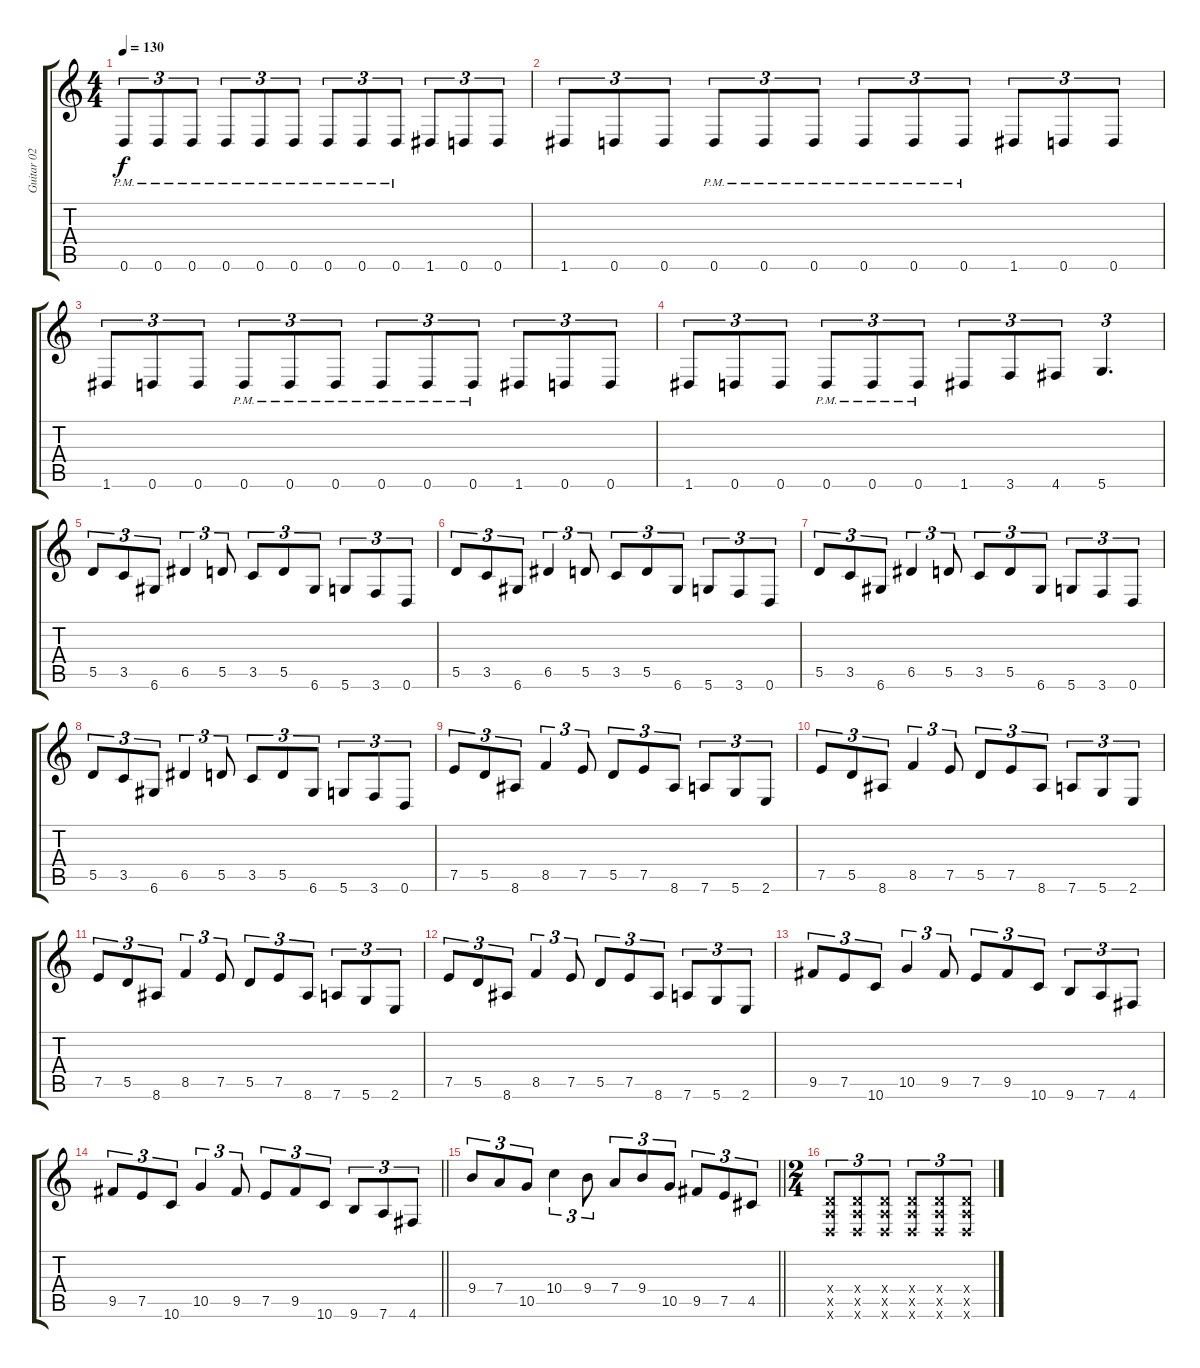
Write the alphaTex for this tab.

\track ("Guitar 02" "Guitar 02") {mute instrument distortionguitar}
\staff {score tabs}
\tuning (E4 B3 G3 D3 A2 D2) {hide}
\ts (4 4)
\tempo 130
\clef g2
\ks c
0.6{pm}.8{tu (3 2) dy f} 0.6{pm}.8{tu (3 2)} 0.6{pm}.8{tu (3 2)} 0.6{pm}.8{tu (3 2)} 0.6{pm}.8{tu (3 2)} 0.6{pm}.8{tu (3 2)} 0.6{pm}.8{tu (3 2)} 0.6{pm}.8{tu (3 2)} 0.6{pm}.8{tu (3 2)} 1.6.8{tu (3 2)} 0.6.8{tu (3 2)} 0.6.8{tu (3 2)} |
1.6.8{tu (3 2)} 0.6.8{tu (3 2)} 0.6.8{tu (3 2)} 0.6{pm}.8{tu (3 2)} 0.6{pm}.8{tu (3 2)} 0.6{pm}.8{tu (3 2)} 0.6{pm}.8{tu (3 2)} 0.6{pm}.8{tu (3 2)} 0.6{pm}.8{tu (3 2)} 1.6.8{tu (3 2)} 0.6.8{tu (3 2)} 0.6.8{tu (3 2)} |
1.6.8{tu (3 2)} 0.6.8{tu (3 2)} 0.6.8{tu (3 2)} 0.6{pm}.8{tu (3 2)} 0.6{pm}.8{tu (3 2)} 0.6{pm}.8{tu (3 2)} 0.6{pm}.8{tu (3 2)} 0.6{pm}.8{tu (3 2)} 0.6{pm}.8{tu (3 2)} 1.6.8{tu (3 2)} 0.6.8{tu (3 2)} 0.6.8{tu (3 2)} |
1.6.8{tu (3 2)} 0.6.8{tu (3 2)} 0.6.8{tu (3 2)} 0.6{pm}.8{tu (3 2)} 0.6{pm}.8{tu (3 2)} 0.6{pm}.8{tu (3 2)} 1.6.8{tu (3 2)} 3.6.8{tu (3 2)} 4.6.8{tu (3 2)} 5.6.4{d tu (3 2)} |
5.5.8{tu (3 2)} 3.5.8{tu (3 2)} 6.6.8{tu (3 2)} 6.5.4{tu (3 2)} 5.5.8{tu (3 2)} 3.5.8{tu (3 2)} 5.5.8{tu (3 2)} 6.6.8{tu (3 2)} 5.6.8{tu (3 2)} 3.6.8{tu (3 2)} 0.6.8{tu (3 2)} |
5.5.8{tu (3 2)} 3.5.8{tu (3 2)} 6.6.8{tu (3 2)} 6.5.4{tu (3 2)} 5.5.8{tu (3 2)} 3.5.8{tu (3 2)} 5.5.8{tu (3 2)} 6.6.8{tu (3 2)} 5.6.8{tu (3 2)} 3.6.8{tu (3 2)} 0.6.8{tu (3 2)} |
5.5.8{tu (3 2)} 3.5.8{tu (3 2)} 6.6.8{tu (3 2)} 6.5.4{tu (3 2)} 5.5.8{tu (3 2)} 3.5.8{tu (3 2)} 5.5.8{tu (3 2)} 6.6.8{tu (3 2)} 5.6.8{tu (3 2)} 3.6.8{tu (3 2)} 0.6.8{tu (3 2)} |
5.5.8{tu (3 2)} 3.5.8{tu (3 2)} 6.6.8{tu (3 2)} 6.5.4{tu (3 2)} 5.5.8{tu (3 2)} 3.5.8{tu (3 2)} 5.5.8{tu (3 2)} 6.6.8{tu (3 2)} 5.6.8{tu (3 2)} 3.6.8{tu (3 2)} 0.6.8{tu (3 2)} |
7.5.8{tu (3 2)} 5.5.8{tu (3 2)} 8.6.8{tu (3 2)} 8.5.4{tu (3 2)} 7.5.8{tu (3 2)} 5.5.8{tu (3 2)} 7.5.8{tu (3 2)} 8.6.8{tu (3 2)} 7.6.8{tu (3 2)} 5.6.8{tu (3 2)} 2.6.8{tu (3 2)} |
7.5.8{tu (3 2)} 5.5.8{tu (3 2)} 8.6.8{tu (3 2)} 8.5.4{tu (3 2)} 7.5.8{tu (3 2)} 5.5.8{tu (3 2)} 7.5.8{tu (3 2)} 8.6.8{tu (3 2)} 7.6.8{tu (3 2)} 5.6.8{tu (3 2)} 2.6.8{tu (3 2)} |
7.5.8{tu (3 2)} 5.5.8{tu (3 2)} 8.6.8{tu (3 2)} 8.5.4{tu (3 2)} 7.5.8{tu (3 2)} 5.5.8{tu (3 2)} 7.5.8{tu (3 2)} 8.6.8{tu (3 2)} 7.6.8{tu (3 2)} 5.6.8{tu (3 2)} 2.6.8{tu (3 2)} |
7.5.8{tu (3 2)} 5.5.8{tu (3 2)} 8.6.8{tu (3 2)} 8.5.4{tu (3 2)} 7.5.8{tu (3 2)} 5.5.8{tu (3 2)} 7.5.8{tu (3 2)} 8.6.8{tu (3 2)} 7.6.8{tu (3 2)} 5.6.8{tu (3 2)} 2.6.8{tu (3 2)} |
9.5.8{tu (3 2)} 7.5.8{tu (3 2)} 10.6.8{tu (3 2)} 10.5.4{tu (3 2)} 9.5.8{tu (3 2)} 7.5.8{tu (3 2)} 9.5.8{tu (3 2)} 10.6.8{tu (3 2)} 9.6.8{tu (3 2)} 7.6.8{tu (3 2)} 4.6.8{tu (3 2)} |
\barLineRight lightlight
9.5.8{tu (3 2)} 7.5.8{tu (3 2)} 10.6.8{tu (3 2)} 10.5.4{tu (3 2)} 9.5.8{tu (3 2)} 7.5.8{tu (3 2)} 9.5.8{tu (3 2)} 10.6.8{tu (3 2)} 9.6.8{tu (3 2)} 7.6.8{tu (3 2)} 4.6.8{tu (3 2)} |
\barLineRight lightlight
9.4.8{tu (3 2)} 7.4.8{tu (3 2)} 10.5.8{tu (3 2)} 10.4.4{tu (3 2)} 9.4.8{tu (3 2)} 7.4.8{tu (3 2)} 9.4.8{tu (3 2)} 10.5.8{tu (3 2)} 9.5.8{tu (3 2)} 7.5.8{tu (3 2)} 4.5.8{tu (3 2)} |
\ts (2 4)
(0.4{x} 0.5{x} 0.6{x}).8{tu (3 2)} (0.4{x} 0.5{x} 0.6{x}).8{tu (3 2)} (0.4{x} 0.5{x} 0.6{x}).8{tu (3 2)} (0.4{x} 0.5{x} 0.6{x}).8{tu (3 2)} (0.4{x} 0.5{x} 0.6{x}).8{tu (3 2)} (0.4{x} 0.5{x} 0.6{x}).8{tu (3 2)}
